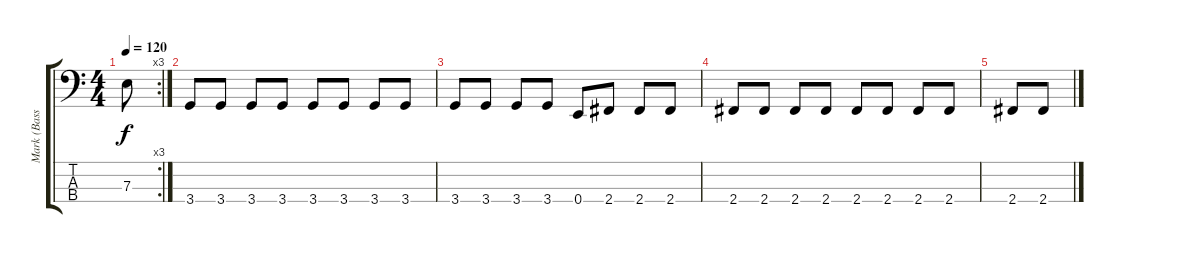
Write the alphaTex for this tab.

\track ("Mark (Bass)" "Mark (Bass") {instrument electricbassfinger}
\staff {score tabs}
\tuning (G2 D2 A1 E1) {hide}
\rc 3
\ts (4 4)
\tempo 120
\clef f4
\ks c
7.3.8{dy f} |
3.4.8 3.4.8 3.4.8 3.4.8 3.4.8 3.4.8 3.4.8 3.4.8 |
3.4.8 3.4.8 3.4.8 3.4.8 0.4.8 2.4.8 2.4.8 2.4.8 |
2.4.8 2.4.8 2.4.8 2.4.8 2.4.8 2.4.8 2.4.8 2.4.8 |
2.4.8 2.4.8
